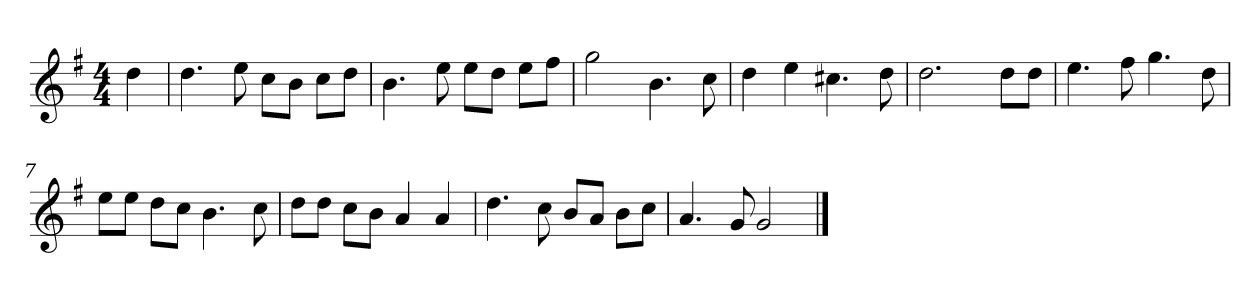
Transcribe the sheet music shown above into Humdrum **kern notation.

**kern
*part1
*staff1
*k[f#]
*M4/4
*MM120
=
4dd
=1
4.dd
8ee
8ccL
8bJ
8ccL
8ddJ
=2
4.b
8ee
8eeL
8ddJ
8eeL
8ff#J
=3
2gg
4.b
8cc
=4
4dd
4ee
4.cc#X
8dd
=5
2.dd
8ddL
8ddJ
=6
4.ee
8ff#
4.gg
8dd
=7
8eeL
8eeJ
8ddL
8ccJ
4.b
8cc
=8
8ddL
8ddJ
8ccL
8bJ
4a
4a
=9
4.dd
8cc
8bL
8aJ
8bL
8ccJ
=10
4.a
8g
2g
==
*-
